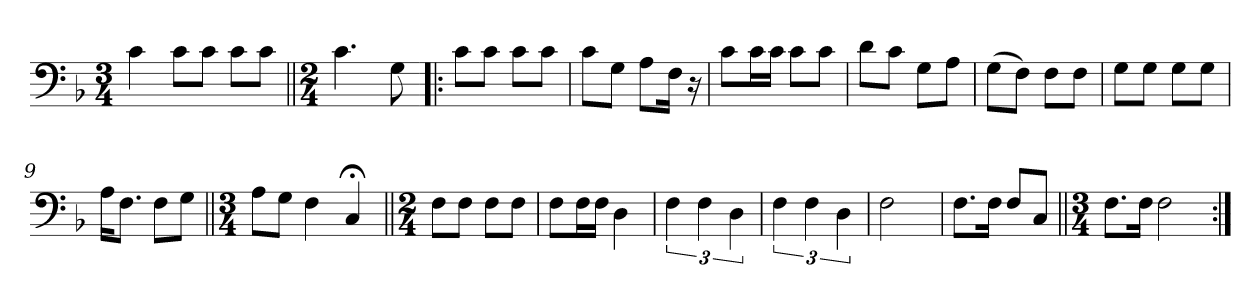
**kern
*part1
*staff1
*clefF4
*k[b-]
*M3/4
=1
4c\
8c\L
8c\J
8c\L
8c\J
=2||
*M2/4
4.c\
8G\
=3!|:
8c\L
8c\J
8c\L
8c\J
=4
8c\L
8G\J
8A\L
16F\Jk
16r
=5
8c\L
16c\L
16c\JJ
8c\L
8c\J
=6
8d\L
8c\J
8G\L
8A\J
=7
(8G\L
8F\J)
8F\L
8F\J
=8
8G\L
8G\J
8G\L
8G\J
=9
16A\KL
8.F\J
8F\L
8G\J
=10||
*M3/4
8A\L
8G\J
4F\
4C;</
=11||
*M2/4
8F\L
8F\J
8F\L
8F\J
=12
8F\L
16F\L
16F\JJ
4D\
=13
6F\
6F\
6D\
=14
6F\
6F\
6D\
=15
2F\
=16
8.F\L
16F\Jk
8F/L
8C/J
=17||
*M3/4
8.F\L
16F\Jk
2F\
=:|!
*-
